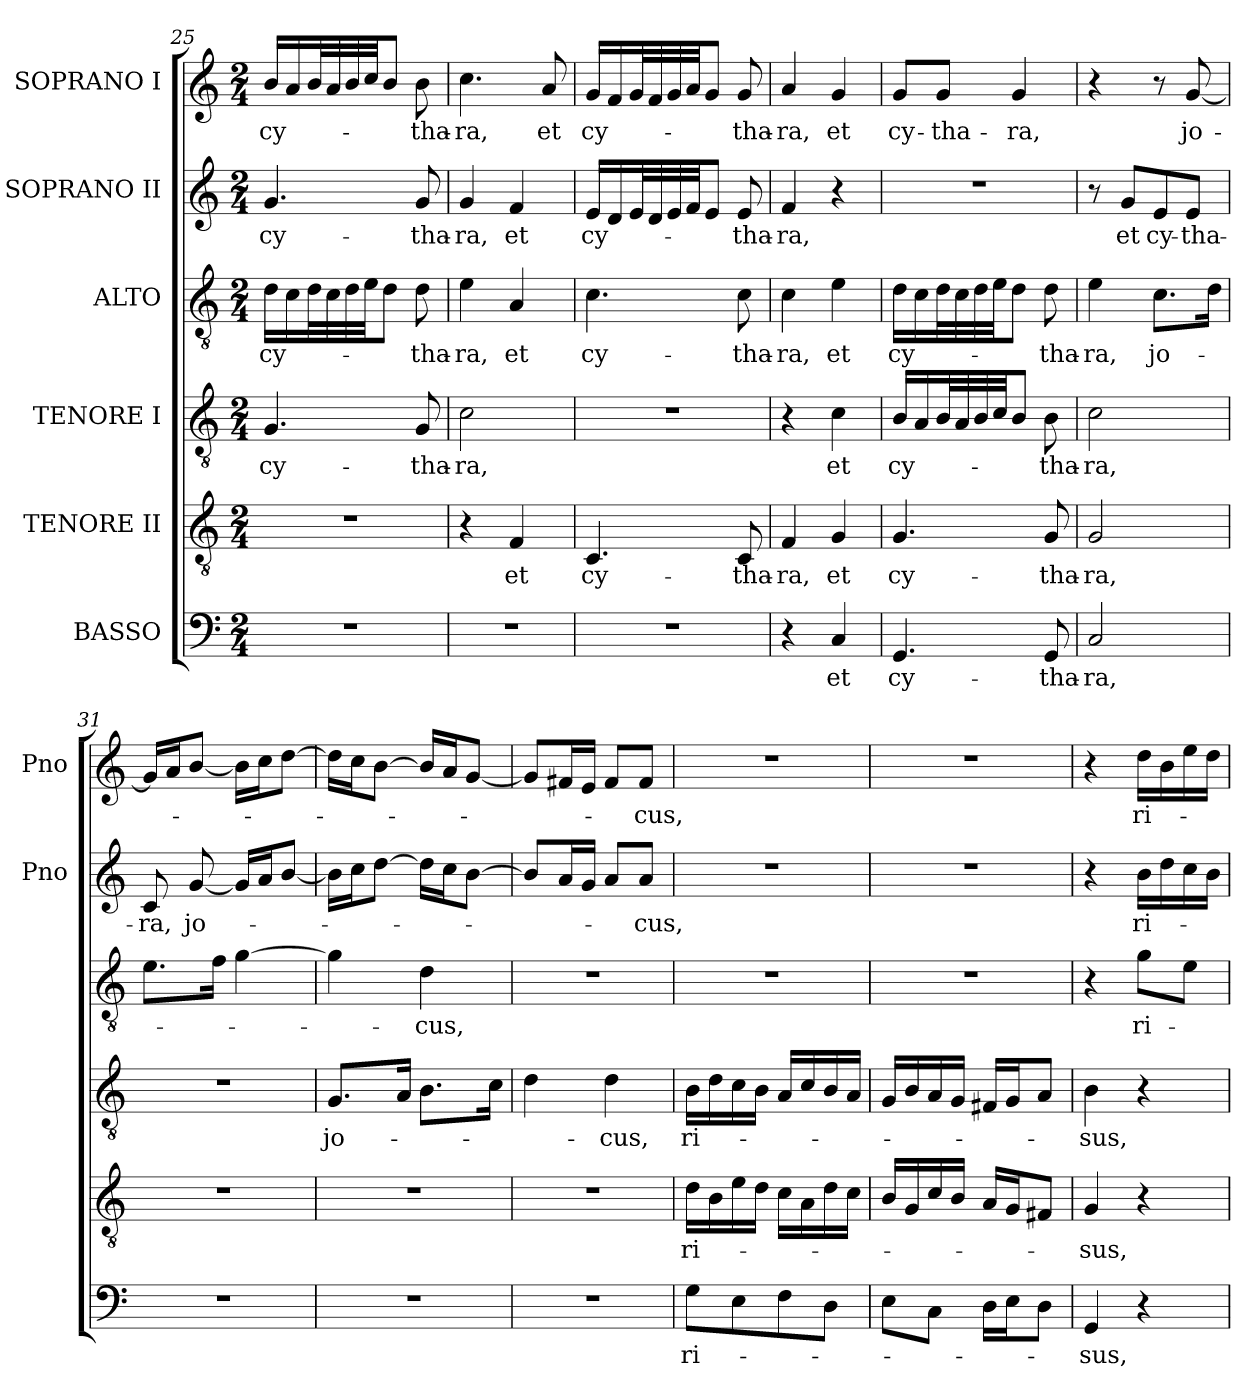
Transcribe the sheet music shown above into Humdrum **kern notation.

**kern	**text	**kern	**text	**kern	**text	**kern	**text	**kern	**text	**kern	**text
*part6	*part6	*part5	*part5	*part4	*part4	*part3	*part3	*part2	*part2	*part1	*part1
*staff6	*staff6	*staff5	*staff5	*staff4	*staff4	*staff3	*staff3	*staff2	*staff2	*staff1	*staff1
*I"BASSO	*	*I"TENORE II	*	*I"TENORE I	*	*I"ALTO	*	*I"SOPRANO II	*	*I"SOPRANO I	*
*	*	*	*	*	*	*	*	*I'Pno	*	*I'Pno	*
*clefF4	*	*clefGv2	*	*clefGv2	*	*clefGv2	*	*clefG2	*	*clefG2	*
*k[]	*	*k[]	*	*k[]	*	*k[]	*	*k[]	*	*k[]	*
*C:	*	*C:	*	*C:	*	*C:	*	*C:	*	*C:	*
*M2/4	*	*M2/4	*	*M2/4	*	*M2/4	*	*M2/4	*	*M2/4	*
=25	=25	=25	=25	=25	=25	=25	=25	=25	=25	=25	=25
2r	.	2r	.	4.G/	cy-	16d\LL	cy-	4.g/	cy-	16b/LL	cy-
.	.	.	.	.	.	16c\	.	.	.	16a/	.
.	.	.	.	.	.	32d\L	.	.	.	32b/L	.
.	.	.	.	.	.	32c\	.	.	.	32a/	.
.	.	.	.	.	.	32d\	.	.	.	32b/	.
.	.	.	.	.	.	32e\JJ	.	.	.	32cc/JJ	.
.	.	.	.	.	.	8d\J	.	.	.	8b/J	.
.	.	.	.	8G/	-tha-	8d\	-tha-	8g/	-tha-	8b\	-tha-
!!LO:PB:g=z
=26	=26	=26	=26	=26	=26	=26	=26	=26	=26	=26	=26
2r	.	4r	.	2c\	-ra,	4e\	-ra,	4g/	-ra,	4.cc\	-ra,
.	.	4F/	et	.	.	4A/	et	4f/	et	.	.
.	.	.	.	.	.	.	.	.	.	8a/	et
=27	=27	=27	=27	=27	=27	=27	=27	=27	=27	=27	=27
2r	.	4.C/	cy-	2r	.	4.c\	cy-	16e/LL	cy-	16g/LL	cy-
.	.	.	.	.	.	.	.	16d/	.	16f/	.
.	.	.	.	.	.	.	.	32e/L	.	32g/L	.
.	.	.	.	.	.	.	.	32d/	.	32f/	.
.	.	.	.	.	.	.	.	32e/	.	32g/	.
.	.	.	.	.	.	.	.	32f/JJ	.	32a/JJ	.
.	.	.	.	.	.	.	.	8e/J	.	8g/J	.
.	.	8C/	-tha-	.	.	8c\	-tha-	8e/	-tha-	8g/	-tha-
=28	=28	=28	=28	=28	=28	=28	=28	=28	=28	=28	=28
4r	.	4F/	-ra,	4r	.	4c\	-ra,	4f/	-ra,	4a/	-ra,
4C/	et	4G/	et	4c\	et	4e\	et	4r	.	4g/	et
=29	=29	=29	=29	=29	=29	=29	=29	=29	=29	=29	=29
4.GG/	cy-	4.G/	cy-	16B/LL	cy-	16d\LL	cy-	2r	.	8g/L	cy-
.	.	.	.	16A/	.	16c\	.	.	.	.	.
.	.	.	.	32B/L	.	32d\L	.	.	.	8g/J	-tha-
.	.	.	.	32A/	.	32c\	.	.	.	.	.
.	.	.	.	32B/	.	32d\	.	.	.	.	.
.	.	.	.	32c/JJ	.	32e\JJ	.	.	.	.	.
.	.	.	.	8B/J	.	8d\J	.	.	.	4g/	-ra,
8GG/	-tha-	8G/	-tha-	8B\	-tha-	8d\	-tha-	.	.	.	.
=30	=30	=30	=30	=30	=30	=30	=30	=30	=30	=30	=30
2C/	-ra,	2G/	-ra,	2c\	-ra,	4e\	-ra,	8r	.	4r	.
.	.	.	.	.	.	.	.	8g/L	et	.	.
.	.	.	.	.	.	8.c\L	jo-	8e/	cy-	8r	.
.	.	.	.	.	.	.	.	8e/J	-tha-	[8g/	jo-
.	.	.	.	.	.	16d\Jk	.	.	.	.	.
=31	=31	=31	=31	=31	=31	=31	=31	=31	=31	=31	=31
2r	.	2r	.	2r	.	8.e\L	.	8c/	-ra,	16g/LL]	.
.	.	.	.	.	.	.	.	.	.	16a/J	.
.	.	.	.	.	.	.	.	[8g/	jo-	[8b/J	.
.	.	.	.	.	.	16f\Jk	.	.	.	.	.
.	.	.	.	.	.	[4g\	.	16g/LL]	.	16b\LL]	.
.	.	.	.	.	.	.	.	16a/J	.	16cc\J	.
.	.	.	.	.	.	.	.	[8b/J	.	[8dd\J	.
=32	=32	=32	=32	=32	=32	=32	=32	=32	=32	=32	=32
2r	.	2r	.	8.G/L	jo-	4g\]	.	16b\LL]	.	16dd\LL]	.
.	.	.	.	.	.	.	.	16cc\J	.	16cc\J	.
.	.	.	.	.	.	.	.	[8dd\J	.	[8b\J	.
.	.	.	.	16A/Jk	.	.	.	.	.	.	.
.	.	.	.	8.B\L	.	4d\	-cus,	16dd\LL]	.	16b/LL]	.
.	.	.	.	.	.	.	.	16cc\J	.	16a/J	.
.	.	.	.	.	.	.	.	[8b\J	.	[8g/J	.
.	.	.	.	16c\Jk	.	.	.	.	.	.	.
!!LO:LB:g=z
=33	=33	=33	=33	=33	=33	=33	=33	=33	=33	=33	=33
2r	.	2r	.	4d\	-­-	2r	.	8b/L]	-­-	8g/L]	-­-
.	.	.	.	.	.	.	.	16a/L	.	16f#X/L	.
.	.	.	.	.	.	.	.	16g/JJ	.	16e/JJ	.
.	.	.	.	4d\	-cus,	.	.	8a/L	.	8f#/L	.
.	.	.	.	.	.	.	.	8a/J	-cus,	8f#/J	-cus,
=34	=34	=34	=34	=34	=34	=34	=34	=34	=34	=34	=34
8G\L	ri-	16d\LL	ri-	16B\LL	ri-	2r	.	2r	.	2r	.
.	.	16B\	.	16d\	.	.	.	.	.	.	.
8E\	.	16e\	.	16c\	.	.	.	.	.	.	.
.	.	16d\JJ	.	16B\JJ	.	.	.	.	.	.	.
8F\	.	16c\LL	.	16A/LL	.	.	.	.	.	.	.
.	.	16A\	.	16c/	.	.	.	.	.	.	.
8D\J	.	16d\	.	16B/	.	.	.	.	.	.	.
.	.	16c\JJ	.	16A/JJ	.	.	.	.	.	.	.
=35	=35	=35	=35	=35	=35	=35	=35	=35	=35	=35	=35
8E\L	.	16B/LL	.	16G/LL	.	2r	.	2r	.	2r	.
.	.	16G/	.	16B/	.	.	.	.	.	.	.
8C\J	.	16c/	.	16A/	.	.	.	.	.	.	.
.	.	16B/JJ	.	16G/JJ	.	.	.	.	.	.	.
16D\LL	.	16A/LL	.	16F#X/LL	.	.	.	.	.	.	.
16E\J	.	16G/J	.	16G/J	.	.	.	.	.	.	.
8D\J	.	8F#X/J	.	8A/J	.	.	.	.	.	.	.
=36	=36	=36	=36	=36	=36	=36	=36	=36	=36	=36	=36
4GG/	-sus,	4G/	-sus,	4B\	-sus,	4r	.	4r	.	4r	.
4r	.	4r	.	4r	.	8g\L	ri-	16b\LL	ri-	16dd\LL	ri-
.	.	.	.	.	.	.	.	16dd\	.	16b\	.
.	.	.	.	.	.	8e\J	.	16cc\	.	16ee\	.
.	.	.	.	.	.	.	.	16b\JJ	.	16dd\JJ	.
=	=	=	=	=	=	=	=	=	=	=	=
*-	*-	*-	*-	*-	*-	*-	*-	*-	*-	*-	*-
